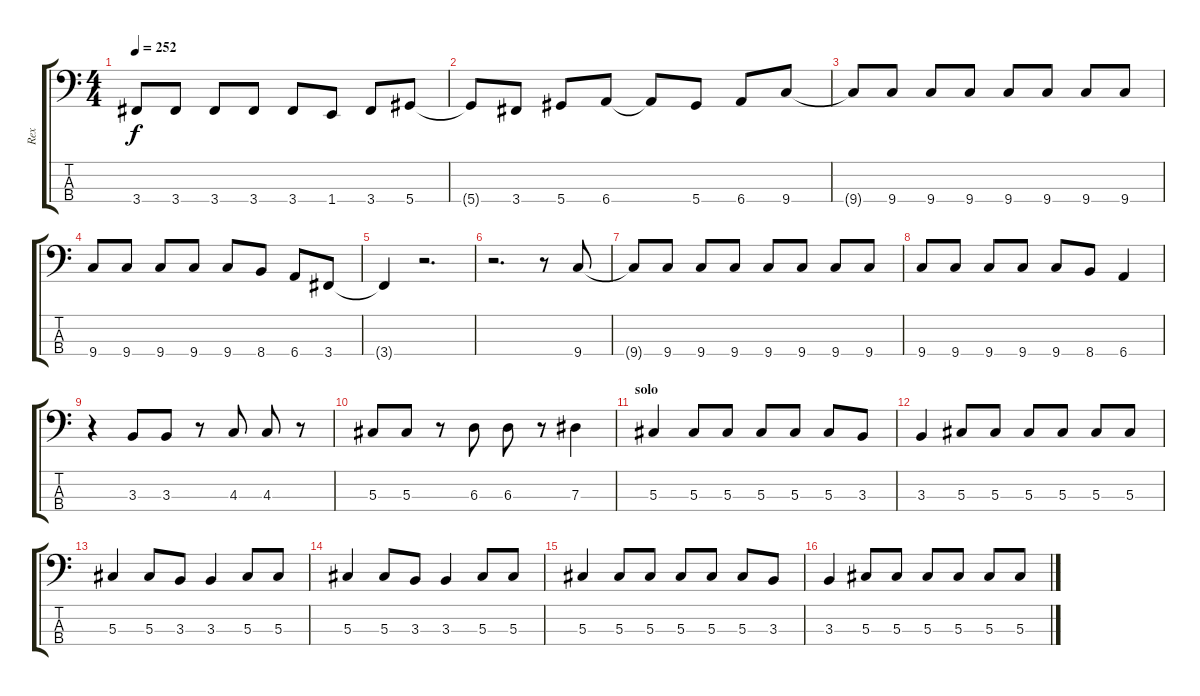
\track ("Rex" "Rex") {instrument electricbasspick}
\staff {score tabs}
\tuning (Gb2 Db2 Ab1 Eb1) {hide}
\ts (4 4)
\tempo 252
\clef f4
\ks c
3.4{t}.8{dy f} 3.4.8 3.4.8 3.4.8 3.4.8 1.4.8 3.4.8 5.4.8 |
5.4{t}.8 3.4.8 5.4.8 6.4.8 6.4{t}.8 5.4.8 6.4.8 9.4.8 |
9.4{t}.8 9.4.8 9.4.8 9.4.8 9.4.8 9.4.8 9.4.8 9.4.8 |
9.4.8 9.4.8 9.4.8 9.4.8 9.4.8 8.4.8 6.4.8 3.4.8 |
3.4{t}.4 r.2{d} |
r.2{d} r.8 9.4.8 |
9.4{t}.8 9.4.8 9.4.8 9.4.8 9.4.8 9.4.8 9.4.8 9.4.8 |
9.4.8 9.4.8 9.4.8 9.4.8 9.4.8 8.4.8 6.4.4 |
r.4 3.3.8 3.3.8 r.8 4.3.8 4.3.8 r.8 |
5.3.8 5.3.8 r.8 6.3.8 6.3.8 r.8 7.3.4 |
\section ("" "solo")
5.3.4 5.3.8 5.3.8 5.3.8 5.3.8 5.3.8 3.3.8 |
3.3.4 5.3.8 5.3.8 5.3.8 5.3.8 5.3.8 5.3.8 |
5.3.4 5.3.8 3.3.8 3.3.4 5.3.8 5.3.8 |
5.3.4 5.3.8 3.3.8 3.3.4 5.3.8 5.3.8 |
5.3.4 5.3.8 5.3.8 5.3.8 5.3.8 5.3.8 3.3.8 |
3.3.4 5.3.8 5.3.8 5.3.8 5.3.8 5.3.8 5.3.8
